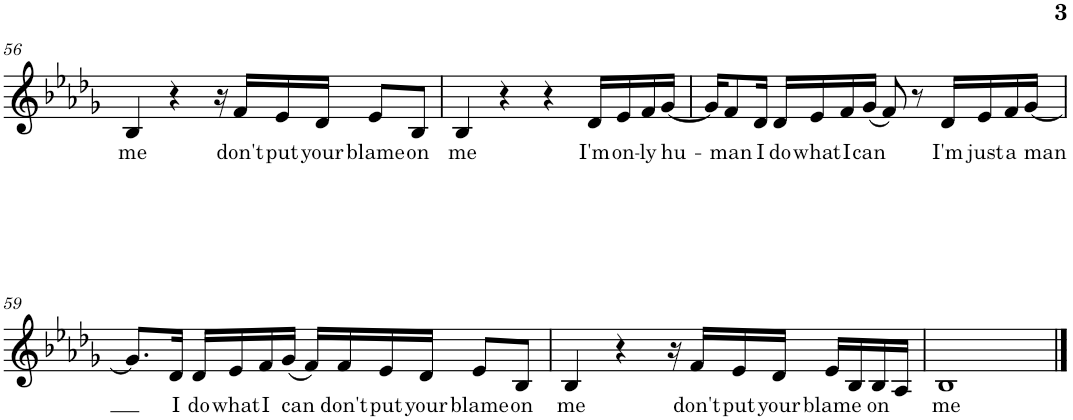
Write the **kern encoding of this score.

**kern	**text
*part1	*part1
*staff1	*staff1
*I"Piano	*
*I'Pno.	*
!!LO:PB:g=z
*clefG2	*
*k[b-e-a-d-g-]	*
*M4/4	*
=56	=56
!	!LO:LY:b
4B-/	me
4r	.
16r	.
!	!LO:LY:b
16f/LL	don't
!	!LO:LY:b
16e-/	put
!	!LO:LY:b
16d-/JJ	your
!	!LO:LY:b
8e-/L	blame
!	!LO:LY:b
8B-/J	on
=57	=57
!	!LO:LY:b
4B-/	me
4r	.
4r	.
!	!LO:LY:b
16d-/LL	I'm
!	!LO:LY:b
16e-/	on-
!	!LO:LY:b
16f/	-ly
!	!LO:LY:b
[16g-/JJ	hu-
=58	=58
16g-/KL]	.
!	!LO:LY:b
8f/	-man
!	!LO:LY:b
16d-/Jk	I
!	!LO:LY:b
16d-/LL	do
!	!LO:LY:b
16e-/	what
!	!LO:LY:b
16f/	I
!	!LO:LY:b
(16g-/JJ	can
8f/)	.
8r	.
!	!LO:LY:b
16d-/LL	I'm
!	!LO:LY:b
16e-/	just
!	!LO:LY:b
16f/	a
!	!LO:LY:b
[16g-/JJ	man
!!LO:LB:g=z
=59	=59
8.g-/L]	.
!	!LO:LY:b
16d-/Jk	I
!	!LO:LY:b
16d-/LL	do
!	!LO:LY:b
16e-/	what
!	!LO:LY:b
16f/	I
!	!LO:LY:b
(16g-/JJ	can
16f/LL)	.
!	!LO:LY:b
16f/	don't
!	!LO:LY:b
16e-/	put
!	!LO:LY:b
16d-/JJ	your
!	!LO:LY:b
8e-/L	blame
!	!LO:LY:b
8B-/J	on
=60	=60
!	!LO:LY:b
4B-/	me
4r	.
16r	.
!	!LO:LY:b
16f/LL	don't
!	!LO:LY:b
16e-/	put
!	!LO:LY:b
16d-/JJ	your
!	!LO:LY:b
16e-/LL	blame
16B-/	.
!	!LO:LY:b
16B-/	on
16A-/JJ	.
=61	=61
!	!LO:LY:b
1B-	me
==	==
*-	*-
